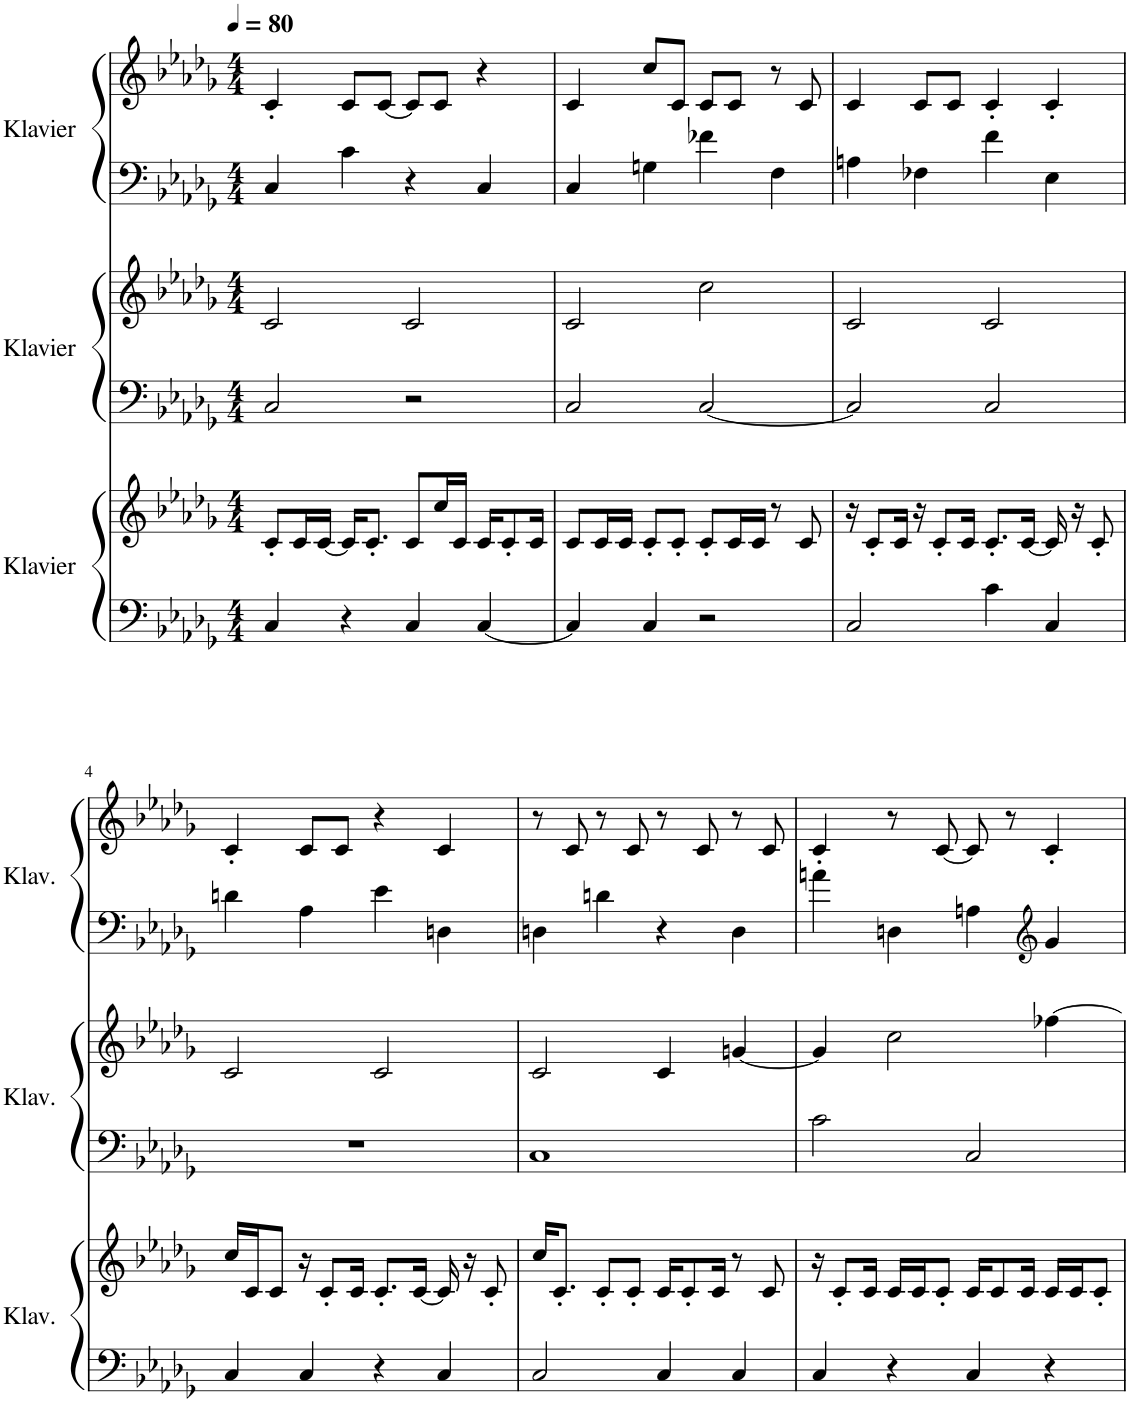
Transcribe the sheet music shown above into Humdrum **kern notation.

**kern	**kern	**kern	**kern	**kern	**kern
*part3	*part3	*part2	*part2	*part1	*part1
*staff6	*staff5	*staff4	*staff3	*staff2	*staff1
*I"Klavier	*	*I"Klavier	*	*I"Klavier	*
*I'Klav.	*	*I'Klav.	*	*I'Klav.	*
*clefF4	*clefG2	*clefF4	*clefG2	*clefF4	*clefG2
*k[b-e-a-d-g-]	*k[b-e-a-d-g-]	*k[b-e-a-d-g-]	*k[b-e-a-d-g-]	*k[b-e-a-d-g-]	*k[b-e-a-d-g-]
*M4/4	*M4/4	*M4/4	*M4/4	*M4/4	*M4/4
*MM80	*MM80	*MM80	*MM80	*MM80	*MM80
=1	=1	=1	=1	=1	=1
4C/	8c'/L	2C/	2c/	4C/	4c'/
.	16c/L	.	.	.	.
.	[16c/JJ	.	.	.	.
4r	16c/KL]	.	.	4c\	8c/L
.	8.c'/J	.	.	.	.
.	.	.	.	.	[8c/J
4C/	8c/L	2r	2c/	4r	8c/L]
.	16cc/L	.	.	.	8c/J
.	16c/JJ	.	.	.	.
[4C/	16c/KL	.	.	4C/	4r
.	8c'/	.	.	.	.
.	16c/Jk	.	.	.	.
=2	=2	=2	=2	=2	=2
4C/]	8c/L	2C/	2c/	4C/	4c/
.	16c/L	.	.	.	.
.	16c/JJ	.	.	.	.
4C/	8c'/L	.	.	4Gn\	8cc/L
.	8c'/J	.	.	.	8c/J
2r	8c'/L	[2C/	2cc\	4f-X\	8c/L
.	16c/L	.	.	.	8c/J
.	16c/JJ	.	.	.	.
.	8r	.	.	4F\	8r
.	8c/	.	.	.	8c/
=3	=3	=3	=3	=3	=3
2C/	16r	2C/]	2c/	4An\	4c/
.	8c'/L	.	.	.	.
.	16c/Jk	.	.	.	.
.	16r	.	.	4F-X\	8c/L
.	8c'/L	.	.	.	.
.	.	.	.	.	8c/J
.	16c/Jk	.	.	.	.
4c\	8.c'/L	2C/	2c/	4f\	4c'/
.	[16c/Jk	.	.	.	.
4C/	16c/]	.	.	4E-\	4c'/
.	16r	.	.	.	.
.	8c'/	.	.	.	.
!!LO:LB:g=z
=4	=4	=4	=4	=4	=4
4C/	16cc/LL	1r	2c/	4dn\	4c'/
.	16c/J	.	.	.	.
.	8c/J	.	.	.	.
4C/	16r	.	.	4A-\	8c/L
.	8c'/L	.	.	.	.
.	.	.	.	.	8c/J
.	16c/Jk	.	.	.	.
4r	8.c'/L	.	2c/	4e-\	4r
.	[16c/Jk	.	.	.	.
4C/	16c/]	.	.	4Dn\	4c/
.	16r	.	.	.	.
.	8c'/	.	.	.	.
=5	=5	=5	=5	=5	=5
2C/	16cc/KL	1C	2c/	4Dn\	8r
.	8.c'/J	.	.	.	.
.	.	.	.	.	8c/
.	8c'/L	.	.	4dn\	8r
.	8c'/J	.	.	.	8c/
4C/	16c/KL	.	4c/	4r	8r
.	8c'/	.	.	.	.
.	.	.	.	.	8c/
.	16c/Jk	.	.	.	.
4C/	8r	.	[4gn/	4D\	8r
.	8c/	.	.	.	8c/
=6	=6	=6	=6	=6	=6
4C/	16r	2c\	4g/]	4an\	4c'/
.	8c'/L	.	.	.	.
.	16c/Jk	.	.	.	.
4r	16c/LL	.	2cc\	4Dn\	8r
.	16c/J	.	.	.	.
.	8c'/J	.	.	.	[8c/
4C/	16c/KL	2C/	.	4An\	8c/]
.	8c/	.	.	.	.
.	.	.	.	.	8r
.	16c/Jk	.	.	.	.
*	*	*	*	*clefG2	*
4r	16c/LL	.	[4ff-X\	4g-/	4c'/
.	16c/J	.	.	.	.
.	8c'/J	.	.	.	.
=	=	=	=	=	=
*-	*-	*-	*-	*-	*-
